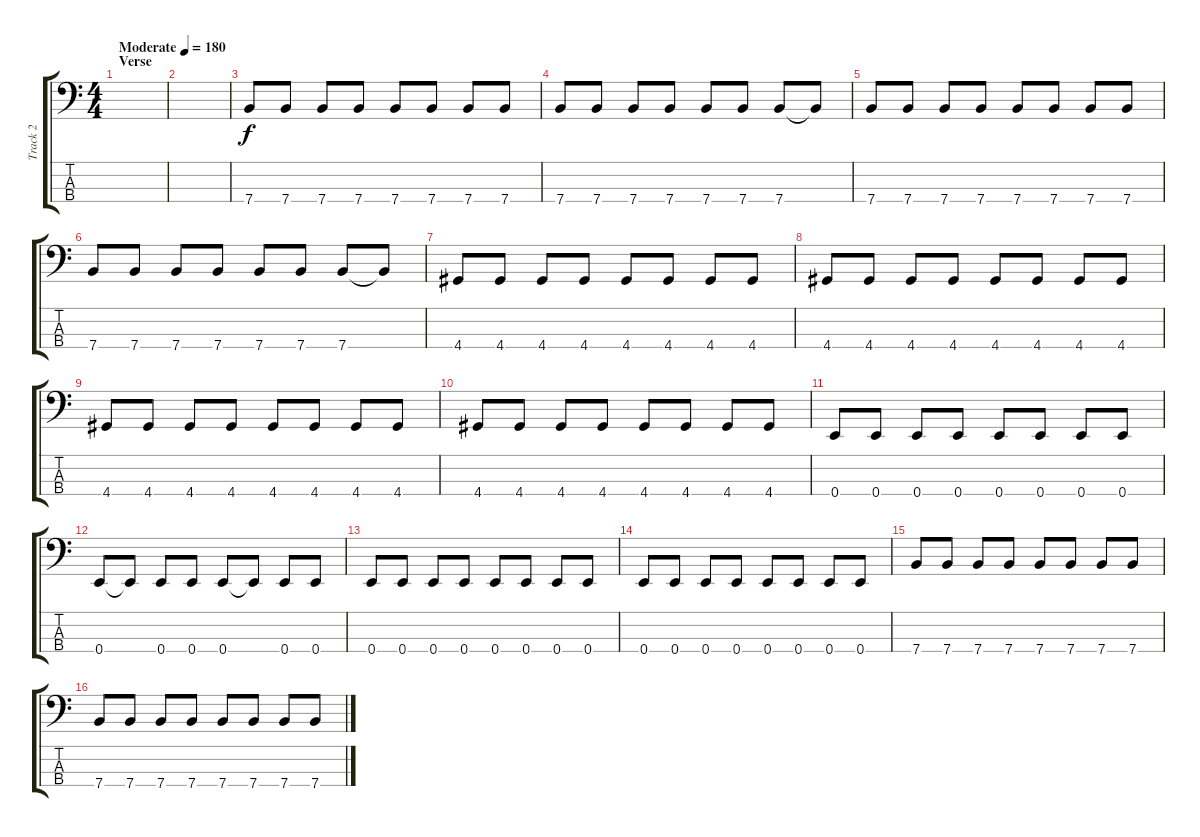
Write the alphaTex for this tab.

\track ("Track 2" "Track 2") {instrument electricbasspick}
\staff {score tabs}
\tuning (G2 D2 A1 E1) {hide}
\ts (4 4)
\section ("" "Verse")
\tempo (180 "Moderate")
\clef f4
\ks c
|
|
7.4.8 7.4.8 7.4.8 7.4.8 7.4.8 7.4.8 7.4.8 7.4.8 |
7.4.8 7.4.8 7.4.8 7.4.8 7.4.8 7.4.8 7.4.8 7.4{t}.8 |
7.4.8 7.4.8 7.4.8 7.4.8 7.4.8 7.4.8 7.4.8 7.4.8 |
7.4.8 7.4.8 7.4.8 7.4.8 7.4.8 7.4.8 7.4.8 7.4{t}.8 |
4.4.8 4.4.8 4.4.8 4.4.8 4.4.8 4.4.8 4.4.8 4.4.8 |
4.4.8 4.4.8 4.4.8 4.4.8 4.4.8 4.4.8 4.4.8 4.4.8 |
4.4.8 4.4.8 4.4.8 4.4.8 4.4.8 4.4.8 4.4.8 4.4.8 |
4.4.8 4.4.8 4.4.8 4.4.8 4.4.8 4.4.8 4.4.8 4.4.8 |
0.4.8 0.4.8 0.4.8 0.4.8 0.4.8 0.4.8 0.4.8 0.4.8 |
0.4.8 0.4{t}.8 0.4.8 0.4.8 0.4.8 0.4{t}.8 0.4.8 0.4.8 |
0.4.8 0.4.8 0.4.8 0.4.8 0.4.8 0.4.8 0.4.8 0.4.8 |
0.4.8 0.4.8 0.4.8 0.4.8 0.4.8 0.4.8 0.4.8 0.4.8 |
7.4.8 7.4.8 7.4.8 7.4.8 7.4.8 7.4.8 7.4.8 7.4.8 |
7.4.8 7.4.8 7.4.8 7.4.8 7.4.8 7.4.8 7.4.8 7.4.8
